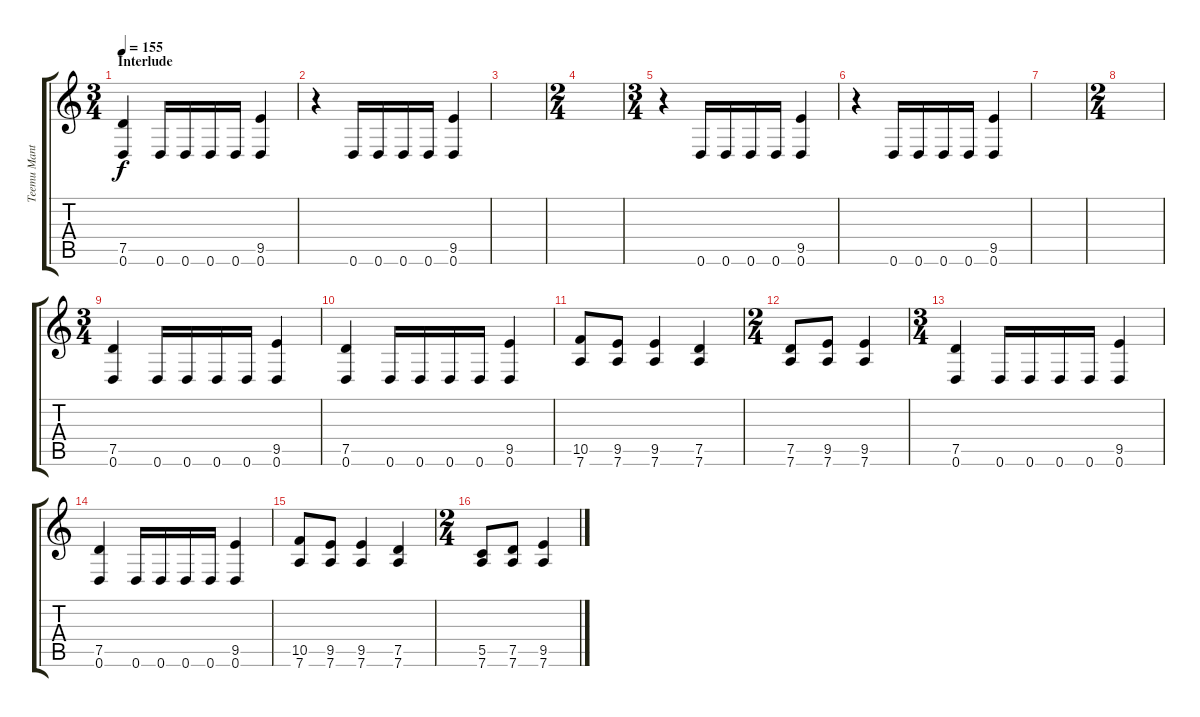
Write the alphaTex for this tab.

\track ("Teemu Mantysaari" "Teemu Mant") {instrument distortionguitar}
\staff {score tabs}
\tuning (D4 A3 F3 C3 G2 D2) {hide}
\ts (3 4)
\section ("" "Interlude")
\tempo 155
\clef g2
\ks c
(7.5 0.6).4{dy f} 0.6.16 0.6.16 0.6.16 0.6.16 (9.5 0.6).4 |
r.4 0.6.16 0.6.16 0.6.16 0.6.16 (9.5 0.6).4 |
|
\ts (2 4)
|
\ts (3 4)
r.4 0.6.16 0.6.16 0.6.16 0.6.16 (9.5 0.6).4 |
r.4 0.6.16 0.6.16 0.6.16 0.6.16 (9.5 0.6).4 |
|
\ts (2 4)
|
\ts (3 4)
(7.5 0.6).4 0.6.16 0.6.16 0.6.16 0.6.16 (9.5 0.6).4 |
(7.5 0.6).4 0.6.16 0.6.16 0.6.16 0.6.16 (9.5 0.6).4 |
(10.5 7.6).8 (9.5 7.6).8 (9.5 7.6).4 (7.5 7.6).4 |
\ts (2 4)
(7.5 7.6).8 (9.5 7.6).8 (9.5 7.6).4 |
\ts (3 4)
(7.5 0.6).4 0.6.16 0.6.16 0.6.16 0.6.16 (9.5 0.6).4 |
(7.5 0.6).4 0.6.16 0.6.16 0.6.16 0.6.16 (9.5 0.6).4 |
(10.5 7.6).8 (9.5 7.6).8 (9.5 7.6).4 (7.5 7.6).4 |
\ts (2 4)
(5.5 7.6).8 (7.5 7.6).8 (9.5 7.6).4
